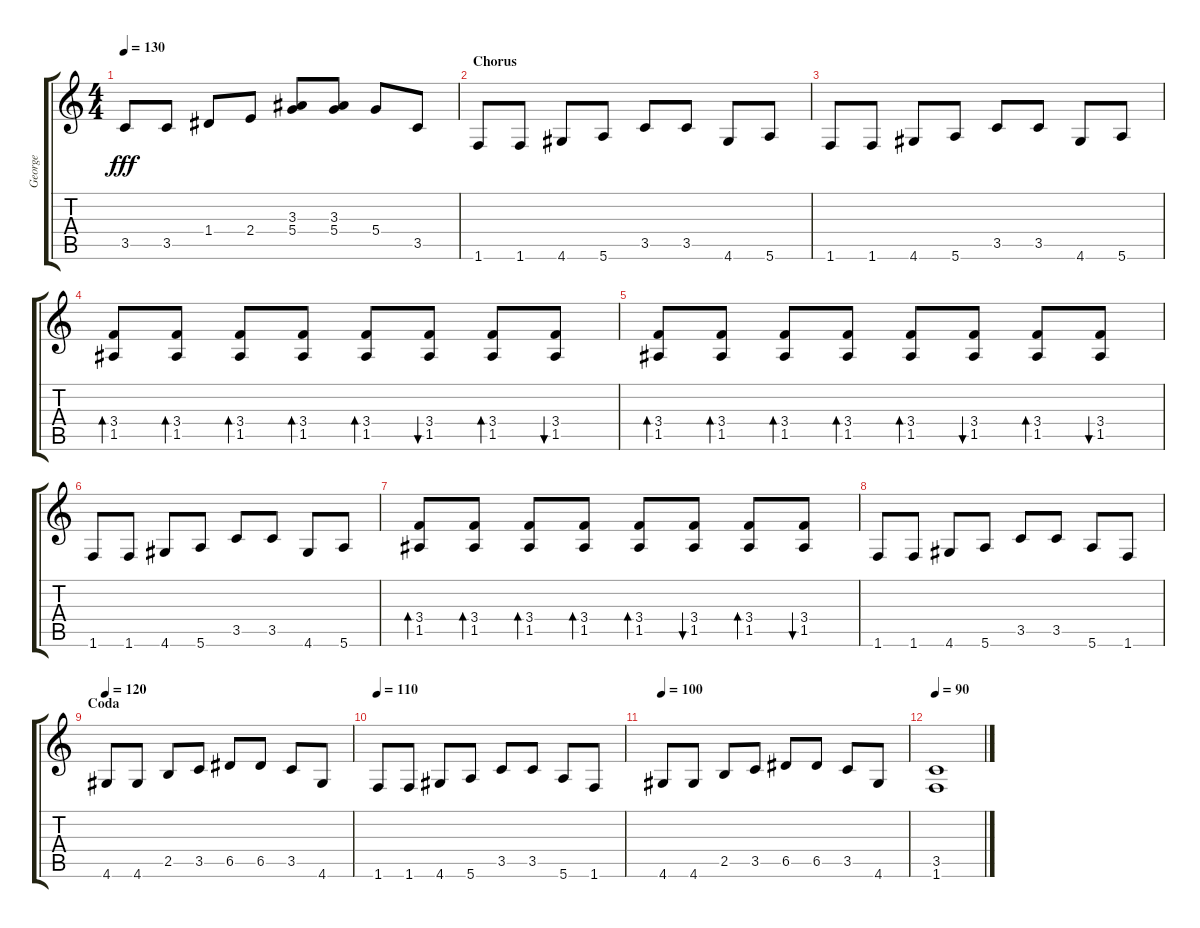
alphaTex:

\track ("George" "George") {instrument electricguitarclean}
\staff {score tabs}
\tuning (E4 B3 G3 D3 A2 E2) {hide}
\ts (4 4)
\tempo 130
\clef g2
\ks c
3.5.8{dy fff} 3.5.8 1.4.8 2.4.8 (3.3 5.4).8 (3.3 5.4).8 5.4.8 3.5.8 |
\section ("" "Chorus")
1.6.8 1.6.8 4.6.8 5.6.8 3.5.8 3.5.8 4.6.8 5.6.8 |
1.6.8 1.6.8 4.6.8 5.6.8 3.5.8 3.5.8 4.6.8 5.6.8 |
(3.4 1.5).8{bd 60} (3.4 1.5).8{bd 60} (3.4 1.5).8{bd 60} (3.4 1.5).8{bd 60} (3.4 1.5).8{bd 60} (3.4 1.5).8{bu 60} (3.4 1.5).8{bd 60} (3.4 1.5).8{bu 60} |
(3.4 1.5).8{bd 60} (3.4 1.5).8{bd 60} (3.4 1.5).8{bd 60} (3.4 1.5).8{bd 60} (3.4 1.5).8{bd 60} (3.4 1.5).8{bu 60} (3.4 1.5).8{bd 60} (3.4 1.5).8{bu 60} |
1.6.8 1.6.8 4.6.8 5.6.8 3.5.8 3.5.8 4.6.8 5.6.8 |
(3.4 1.5).8{bd 60} (3.4 1.5).8{bd 60} (3.4 1.5).8{bd 60} (3.4 1.5).8{bd 60} (3.4 1.5).8{bd 60} (3.4 1.5).8{bu 60} (3.4 1.5).8{bd 60} (3.4 1.5).8{bu 60} |
1.6.8 1.6.8 4.6.8 5.6.8 3.5.8 3.5.8 5.6.8 1.6.8 |
\section ("" "Coda")
\tempo 120
4.6.8 4.6.8 2.5.8 3.5.8 6.5.8 6.5.8 3.5.8 4.6.8 |
\tempo 110
1.6.8 1.6.8 4.6.8 5.6.8 3.5.8 3.5.8 5.6.8 1.6.8 |
\tempo 100
4.6.8 4.6.8 2.5.8 3.5.8 6.5.8 6.5.8 3.5.8 4.6.8 |
\tempo 90
(3.5 1.6).1{volume 16}
